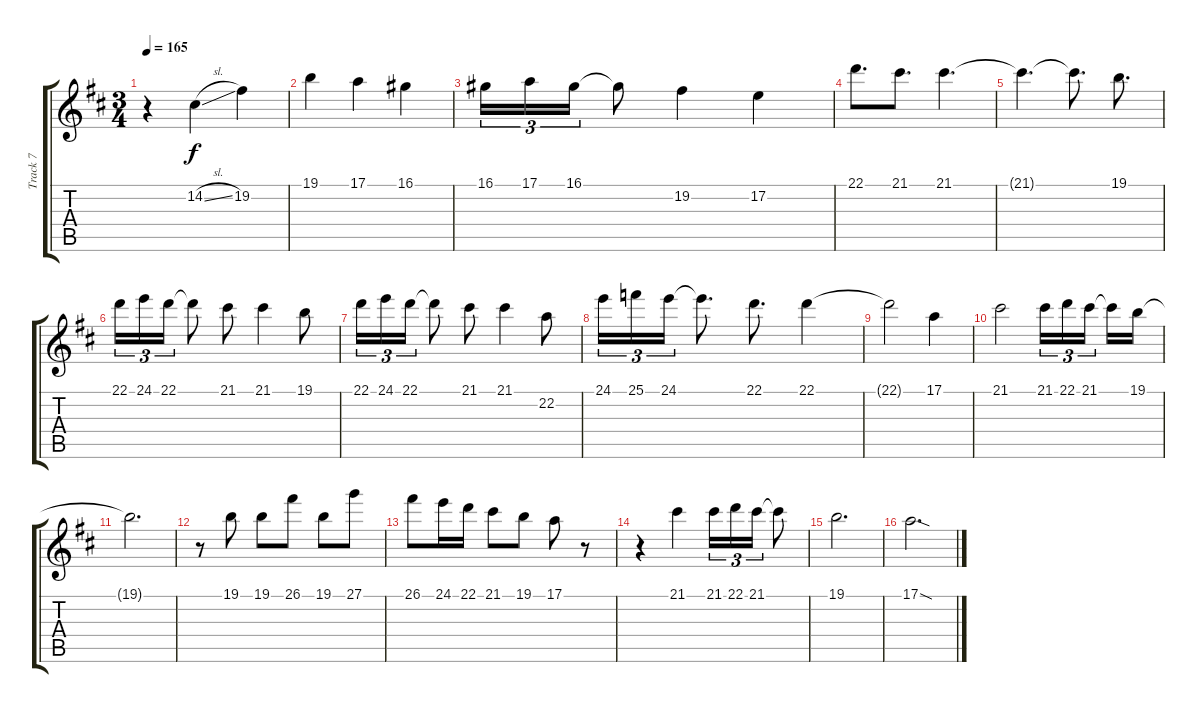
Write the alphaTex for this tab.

\track ("Track 7" "Track 7") {instrument shanai}
\staff {score tabs}
\tuning (E4 B3 G3 D3 A2 E2) {hide}
\ts (3 4)
\tempo 165
\clef g2
\ks d
r.4{dy f} 14.2{sl}.4 19.2.4 |
19.1.4 17.1.4 16.1.4 |
16.1.16{tu (3 2)} 17.1.16{tu (3 2)} 16.1.16{tu (3 2)} 16.1{t}.8 19.2.4 17.2.4 |
22.1.8{d} 21.1.8{d} 21.1.4{d} |
21.1{t}.4{d} 21.1{t}.8{d} 19.1.8{d} |
22.1.16{tu (3 2)} 24.1.16{tu (3 2)} 22.1.16{tu (3 2)} 22.1{t}.8 21.1.8 21.1.4 19.1.8 |
22.1.16{tu (3 2)} 24.1.16{tu (3 2)} 22.1.16{tu (3 2)} 22.1{t}.8 21.1.8 21.1.4 22.2.8 |
24.1.16{tu (3 2)} 25.1.16{tu (3 2)} 24.1.16{tu (3 2)} 24.1{t}.8{d} 22.1.8{d} 22.1.4 |
22.1{t}.2 17.1.4 |
21.1.2 21.1.16{tu (3 2)} 22.1.16{tu (3 2)} 21.1.16{tu (3 2) beam splitsecondary} 21.1{t}.16 19.1.16 |
19.1{t}.2{d} |
r.8 19.1.8 19.1.8 26.1.8 19.1.8 27.1.8 |
26.1.8 24.1.16 22.1.16 21.1.8 19.1.8 17.1.8 r.8 |
r.4 21.1.4 21.1.16{tu (3 2)} 22.1.16{tu (3 2)} 21.1.16{tu (3 2)} 21.1{t}.8 |
19.1.2{d} |
17.1{sod}.2{d}
